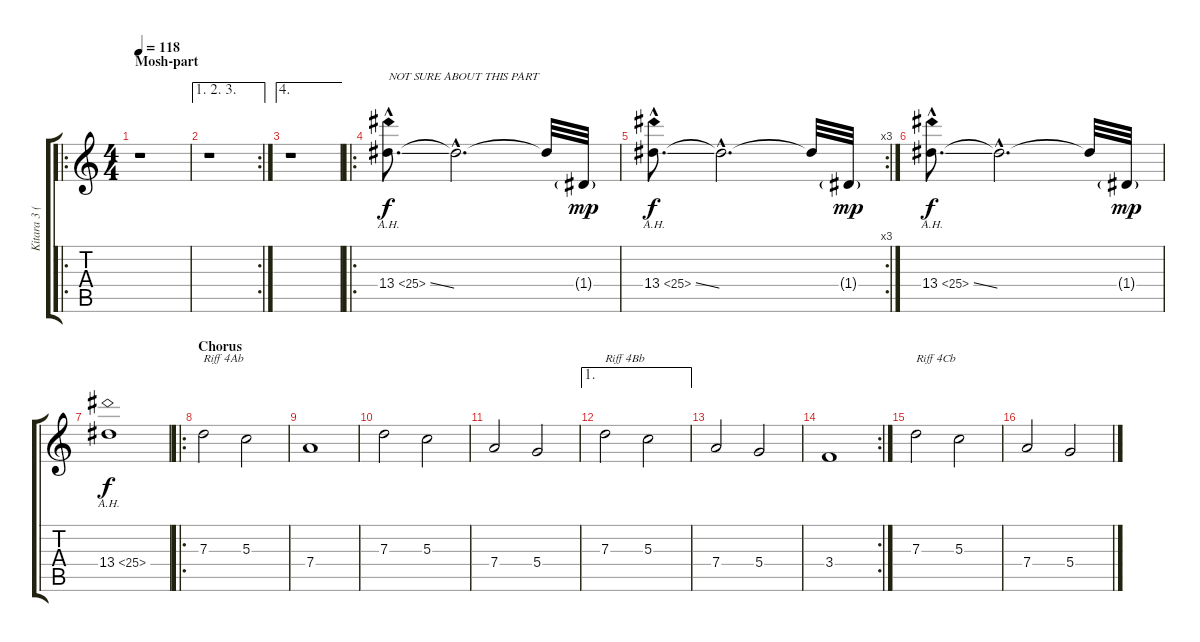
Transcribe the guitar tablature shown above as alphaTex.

\track ("Kitara 3 (Kuisma 2)" "Kitara 3 (") {instrument distortionguitar}
\staff {score tabs}
\tuning (E4 B3 G3 D3 A2 D2) {hide}
\ro
\ts (4 4)
\section ("" "Mosh-part")
\tempo 118
\clef g2
\ks c
r.1{dy f} |
\ae (1 2 3)
\rc 2
r.1 |
\ae 4
r.1 |
\ro
13.4{ah 12 ss hac}.8{d txt "NOT SURE ABOUT THIS PART" balance 16} 13.4{hac t}.2{d} 13.4{t}.32 1.4{g}.32{dy mp} |
\rc 3
13.4{ah 12 ss hac}.8{d dy f balance 0} 13.4{hac t}.2{d} 13.4{t}.32 1.4{g}.32{dy mp} |
13.4{ah 12 ss hac}.8{d dy f balance 8} 13.4{hac t}.2{d} 13.4{t}.32 1.4{g}.32{dy mp} |
13.4{ah 12}.1{dy f} |
\ro
\section ("" "Chorus")
7.3.2{txt "Riff 4Ab" balance 3} 5.3.2 |
7.4.1 |
7.3.2 5.3.2 |
7.4.2 5.4.2 |
\ae 1
7.3.2{txt "Riff 4Bb"} 5.3.2 |
7.4.2 5.4.2 |
\rc 2
3.4.1 |
7.3.2{txt "Riff 4Cb"} 5.3.2 |
7.4.2 5.4.2
